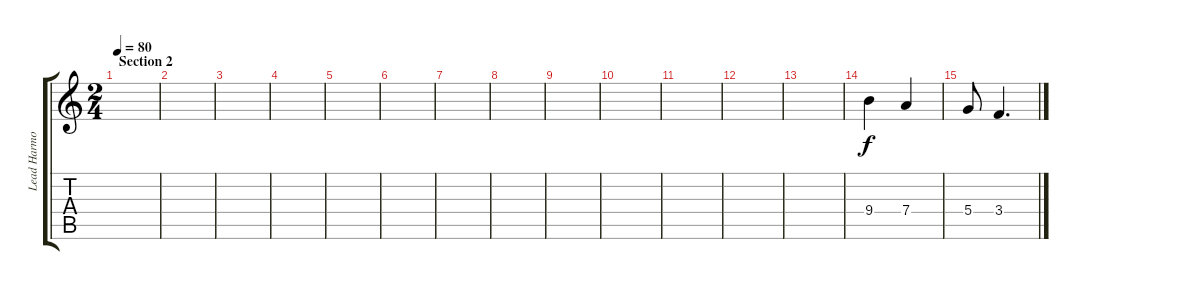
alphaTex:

\track ("Lead Harmony" "Lead Harmo") {instrument electricguitarjazz}
\staff {score tabs}
\tuning (E4 B3 G3 D3 A2 E2) {hide}
\ts (2 4)
\section ("" "Section 2")
\tempo 80
\clef g2
\ks c
|
|
|
|
|
|
|
|
|
|
|
|
|
9.4.4 7.4.4 |
5.4.8 3.4.4{d}
